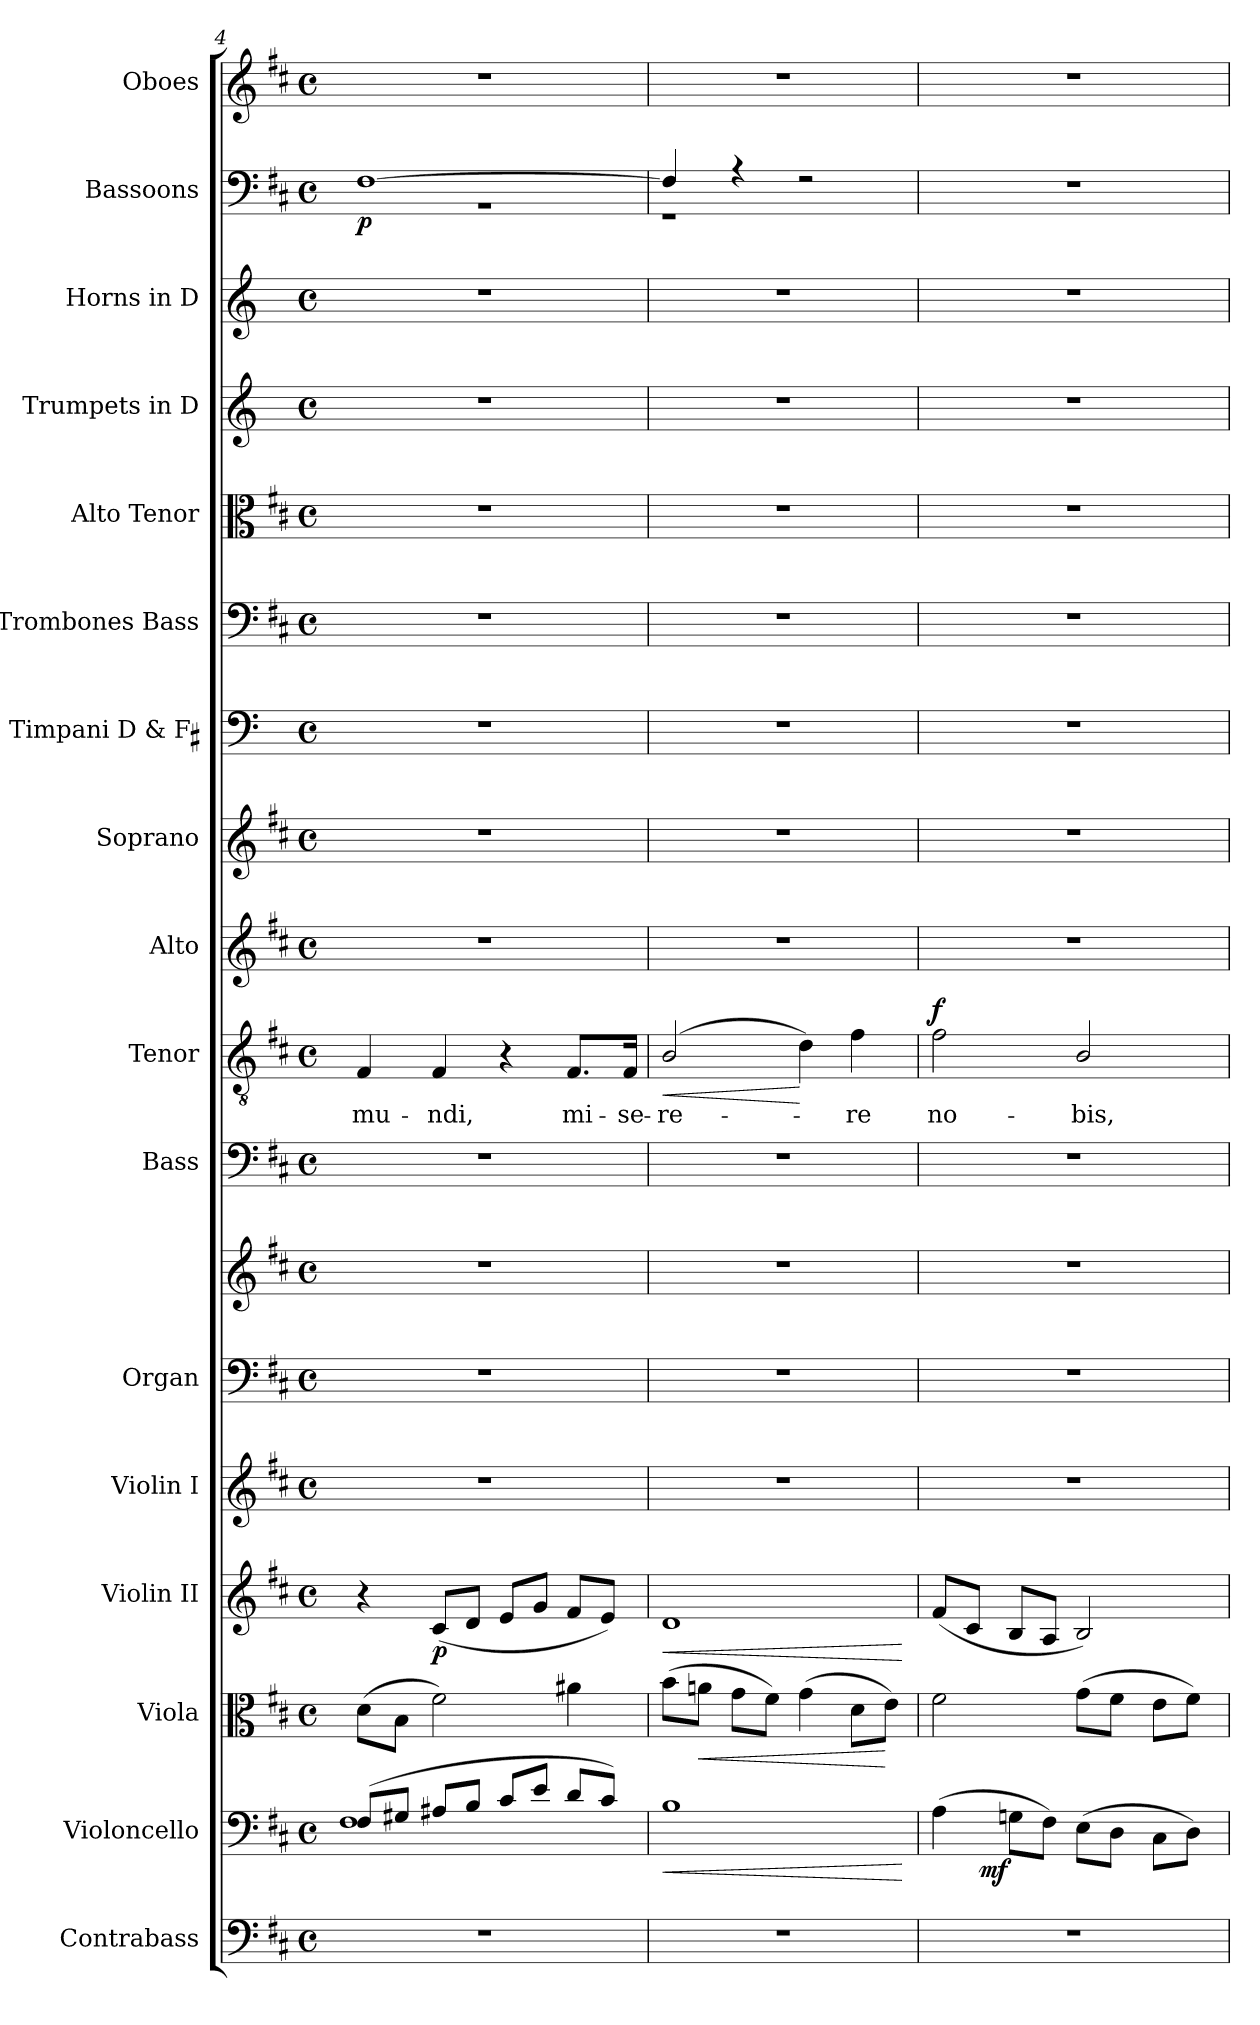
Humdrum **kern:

**kern	**kern	**dynam	**kern	**dynam	**kern	**dynam	**kern	**kern	**kern	**kern	**kern	**text	**dynam	**kern	**kern	**kern	**kern	**kern	**kern	**kern	**kern	**dynam	**kern
*part17	*part16	*part16	*part15	*part15	*part14	*part14	*part13	*part12	*part12	*part11	*part10	*part10	*part10	*part9	*part8	*part7	*part6	*part5	*part4	*part3	*part2	*part2	*part1
*staff18	*staff17	*staff17	*staff16	*staff16	*staff15	*staff15	*staff14	*staff13	*staff12	*staff11	*staff10	*staff10	*staff10	*staff9	*staff8	*staff7	*staff6	*staff5	*staff4	*staff3	*staff2	*staff2	*staff1
*I"Contrabass	*I"Violoncello	*	*I"Viola	*	*I"Violin II	*	*I"Violin I	*I"Organ	*	*I"Bass	*I"Tenor	*	*	*I"Alto	*I"Soprano	*I"Timpani D & F#	*I"Trombones  Bass	*I"Alto Tenor	*I"Trumpets in D	*I"Horns in D	*I"Bassoons	*	*I"Oboes
*I'Cb.	*I'Vc.	*	*I'Vla.	*	*I'Vln. II	*	*I'Vln. I	*I'Org.	*	*I'B.	*I'T.	*	*	*I'A.	*I'S.	*I'Timp.	*	*	*	*	*I'Bsn.	*	*I'Ob.
!!LO:PB:g=z
*clefF4	*clefF4	*	*clefC3	*	*clefG2	*	*clefG2	*clefF4	*clefG2	*clefF4	*clefGv2	*	*	*clefG2	*clefG2	*clefF4	*clefF4	*clefC3	*clefG2	*clefG2	*clefF4	*	*clefG2
*ITrd7c12	*	*	*	*	*	*	*	*	*	*	*ITrd7c12	*	*	*	*	*	*	*	*ITrd-1c-2	*ITrd6c10	*	*	*
*k[f#c#]	*k[f#c#]	*	*k[f#c#]	*	*k[f#c#]	*	*k[f#c#]	*k[f#c#]	*k[f#c#]	*k[f#c#]	*k[f#c#]	*	*	*k[f#c#]	*k[f#c#]	*k[]	*k[f#c#]	*k[f#c#]	*k[f#c#]	*k[f#c#]	*k[f#c#]	*	*k[f#c#]
*D:	*D:	*	*D:	*	*D:	*	*D:	*D:	*D:	*D:	*D:	*	*	*D:	*D:	*C:	*D:	*D:	*D:	*D:	*D:	*	*D:
*M4/4	*M4/4	*	*M4/4	*	*M4/4	*	*M4/4	*M4/4	*M4/4	*M4/4	*M4/4	*	*	*M4/4	*M4/4	*M4/4	*M4/4	*M4/4	*M4/4	*M4/4	*M4/4	*	*M4/4
*met(c)	*met(c)	*	*met(c)	*	*met(c)	*	*met(c)	*met(c)	*met(c)	*met(c)	*met(c)	*	*	*met(c)	*met(c)	*met(c)	*met(c)	*met(c)	*met(c)	*met(c)	*met(c)	*	*met(c)
=4	=4	=4	=4	=4	=4	=4	=4	=4	=4	=4	=4	=4	=4	=4	=4	=4	=4	=4	=4	=4	=4	=4	=4
*	*^	*	*	*	*	*	*	*	*	*	*	*	*	*	*	*	*	*	*	*	*	*	*
!	!	!	!	!	!	!	!	!	!	!	!	!	!	!	!	!	!	!	!	!	!	!LO:TX:a:t=1 mo	!	!
!	!	!	!	!	!	!	!	!	!	!	!	!	!LO:LY:b:color=#000000	!	!	!	!	!	!	!	!	!	!	!
*	*	*	*	*	*	*	*	*	*	*	*	*	*	*	*	*	*	*	*	*	*	*^	*	*
1r	(8F#i/L	1F#i	.	(8di\L	.	4r	.	1r	1r	1r	1r	4FF#i/	mu-	.	1r	1r	1r	1r	1r	1r	1r	[1F#i	1r	p	1r
.	8G#Xi/J	.	.	8Bi\J	.	.	.	.	.	.	.	.	.	.	.	.	.	.	.	.	.	.	.	.	.
!	!	!	!	!	!	!	!	!	!	!	!	!	!LO:LY:b:color=#000000	!	!	!	!	!	!	!	!	!	!	!	!
.	8A#Xi/L	.	.	2f#i\)	.	(8c#i/L	p	.	.	.	.	4FF#i/	-ndi,	.	.	.	.	.	.	.	.	.	.	.	.
.	8Bi/J	.	.	.	.	8di/J	.	.	.	.	.	.	.	.	.	.	.	.	.	.	.	.	.	.	.
.	8c#i/L	.	.	.	.	8ei/L	.	.	.	.	.	4r	.	.	.	.	.	.	.	.	.	.	.	.	.
.	8ei/J	.	.	.	.	8gi/J	.	.	.	.	.	.	.	.	.	.	.	.	.	.	.	.	.	.	.
!	!	!	!	!	!	!	!	!	!	!	!	!	!LO:LY:b:color=#000000	!	!	!	!	!	!	!	!	!	!	!	!
.	8di/L	.	.	4a#Xi\	.	8f#i/L	.	.	.	.	.	8.FF#i/L	mi-	.	.	.	.	.	.	.	.	.	.	.	.
.	8c#i/J)	.	.	.	.	8ei/J)	.	.	.	.	.	.	.	.	.	.	.	.	.	.	.	.	.	.	.
!	!	!	!	!	!	!	!	!	!	!	!	!	!LO:LY:b:color=#000000	!	!	!	!	!	!	!	!	!	!	!	!
.	.	.	.	.	.	.	.	.	.	.	.	16FF#i/Jk	-se-	.	.	.	.	.	.	.	.	.	.	.	.
*	*v	*v	*	*	*	*	*	*	*	*	*	*	*	*	*	*	*	*	*	*	*	*	*	*	*
=5	=5	=5	=5	=5	=5	=5	=5	=5	=5	=5	=5	=5	=5	=5	=5	=5	=5	=5	=5	=5	=5	=5	=5	=5
!	!	!LO:HP:b	!	!	!	!LO:HP:b	!	!	!	!	!	!	!	!	!	!	!	!	!	!	!	!	!	!
!	!	!	!	!	!	!	!	!	!	!	!	!LO:LY:b:color=#000000	!LO:HP:b	!	!	!	!	!	!	!	!	!	!	!
1r	1Bi	<	(8bi\L	.	1di	<	1r	1r	1r	1r	(2BBi/	-re-	<	1r	1r	1r	1r	1r	1r	1r	4F#i/]	1r	.	1r
!	!	!	!	!LO:HP:b	!	!	!	!	!	!	!	!	!	!	!	!	!	!	!	!	!	!	!	!
.	.	.	8ani\J	<	.	.	.	.	.	.	.	.	.	.	.	.	.	.	.	.	.	.	.	.
.	.	.	8gi\L	.	.	.	.	.	.	.	.	.	.	.	.	.	.	.	.	.	4r	.	.	.
.	.	.	8f#i\J)	.	.	.	.	.	.	.	.	.	.	.	.	.	.	.	.	.	.	.	.	.
.	.	.	(4gi\	.	.	.	.	.	.	.	4Di\)	.	[	.	.	.	.	.	.	.	2r	.	.	.
!	!	!	!	!	!	!	!	!	!	!	!	!LO:LY:b:color=#000000	!	!	!	!	!	!	!	!	!	!	!	!
.	.	.	8di\L	.	.	.	.	.	.	.	4F#i\	-re	.	.	.	.	.	.	.	.	.	.	.	.
.	.	.	8ei\J)	[	.	.	.	.	.	.	.	.	.	.	.	.	.	.	.	.	.	.	.	.
*	*	*	*	*	*	*	*	*	*	*	*	*	*	*	*	*	*	*	*	*	*v	*v	*	*
.	.	[	.	.	.	[	.	.	.	.	.	.	.	.	.	.	.	.	.	.	.	.	.
=6	=6	=6	=6	=6	=6	=6	=6	=6	=6	=6	=6	=6	=6	=6	=6	=6	=6	=6	=6	=6	=6	=6	=6
!	!	!	!	!	!	!	!	!	!	!	!	!LO:LY:b:color=#000000	!	!	!	!	!	!	!	!	!	!	!
*	*^	*	*^	*	*	*	*	*	*	*	*	*	*	*	*	*	*	*	*	*	*	*	*
1r	(4Ai\	8ryy	.	2f#i\	8ryy	.	(8f#i/L	.	1r	1r	1r	1r	2F#i\	no-	f	1r	1r	1r	1r	1r	1r	1r	1r	.	1r
.	.	32ryy	.	.	32ryy	.	8c#i/J	.	.	.	.	.	.	.	.	.	.	.	.	.	.	.	.	.	.
.	.	2ryy	mf	.	2ryy	mf mf	.	.	.	.	.	.	.	.	.	.	.	.	.	.	.	.	.	.	.
.	8Gni\L	.	.	.	.	.	8Bi/L	.	.	.	.	.	.	.	.	.	.	.	.	.	.	.	.	.	.
.	8F#i\J)	.	.	.	.	.	8Ai/J	.	.	.	.	.	.	.	.	.	.	.	.	.	.	.	.	.	.
!	!	!	!	!	!	!	!	!	!	!	!	!	!	!LO:LY:b:color=#000000	!	!	!	!	!	!	!	!	!	!	!
.	(8Ei\L	.	.	(8gi\L	.	.	2Bi/)	.	.	.	.	.	2BBi/	-bis,	.	.	.	.	.	.	.	.	.	.	.
.	8Di\J	.	.	8f#i\J	.	.	.	.	.	.	.	.	.	.	.	.	.	.	.	.	.	.	.	.	.
.	.	4ryy	.	.	4ryy	.	.	.	.	.	.	.	.	.	.	.	.	.	.	.	.	.	.	.	.
.	8C#i\L	.	.	8ei\L	.	.	.	.	.	.	.	.	.	.	.	.	.	.	.	.	.	.	.	.	.
.	8Di\J)	.	.	8f#i\J)	.	.	.	.	.	.	.	.	.	.	.	.	.	.	.	.	.	.	.	.	.
.	.	16.ryy	.	.	16.ryy	.	.	.	.	.	.	.	.	.	.	.	.	.	.	.	.	.	.	.	.
*	*v	*v	*	*	*	*	*	*	*	*	*	*	*	*	*	*	*	*	*	*	*	*	*	*	*
*	*	*	*v	*v	*	*	*	*	*	*	*	*	*	*	*	*	*	*	*	*	*	*	*	*
=	=	=	=	=	=	=	=	=	=	=	=	=	=	=	=	=	=	=	=	=	=	=	=
*-	*-	*-	*-	*-	*-	*-	*-	*-	*-	*-	*-	*-	*-	*-	*-	*-	*-	*-	*-	*-	*-	*-	*-
